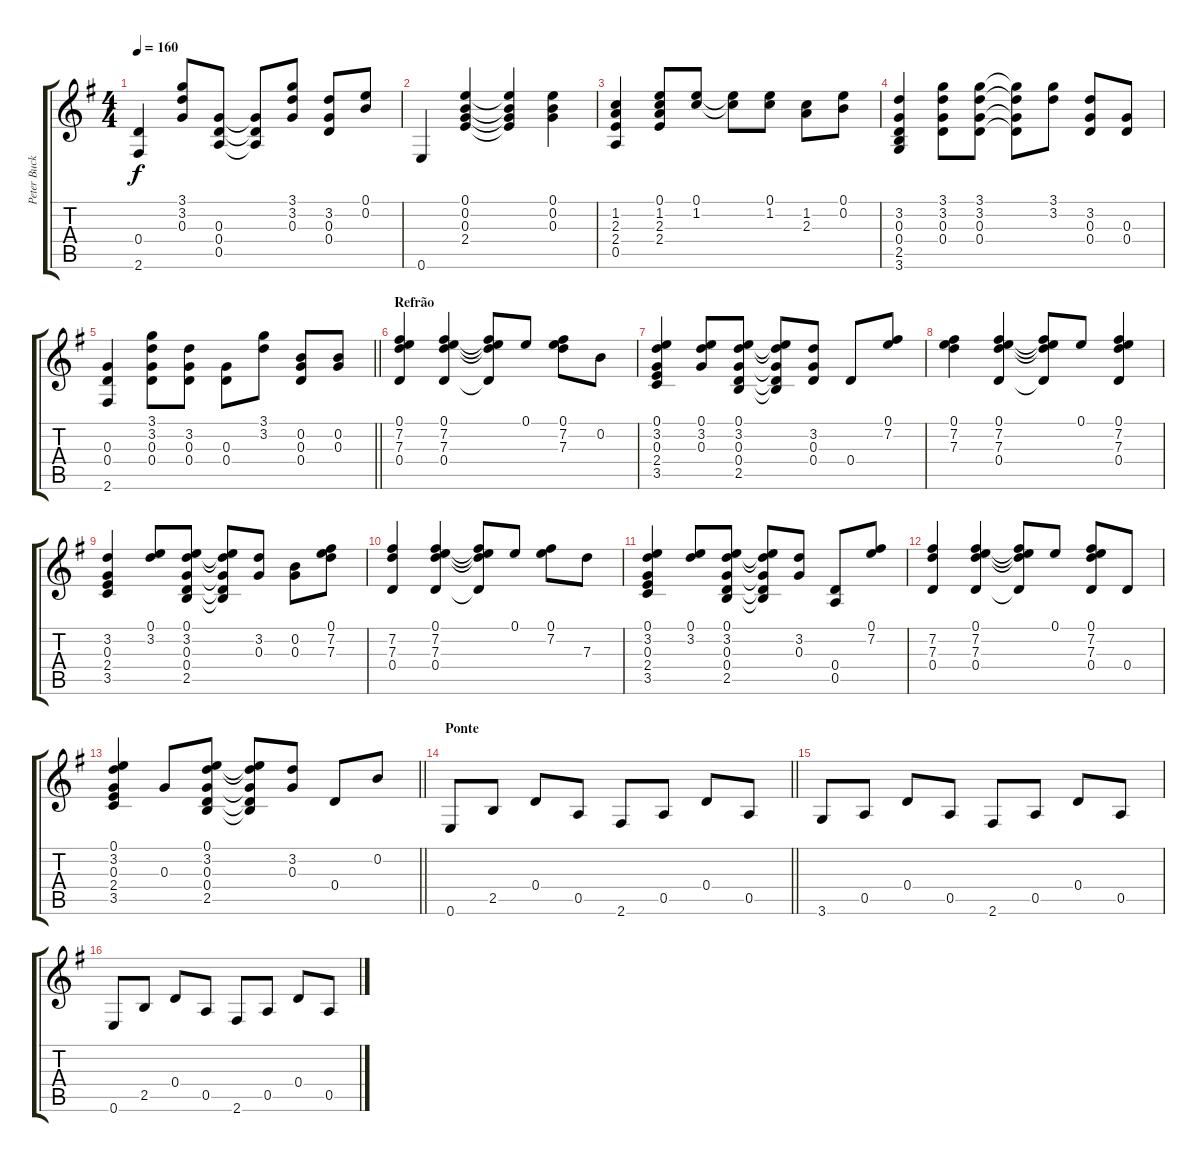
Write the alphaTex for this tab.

\track ("Peter Buck" "Peter Buck") {instrument electricguitarclean}
\staff {score tabs}
\tuning (E4 B3 G3 D3 A2 E2) {hide}
\ts (4 4)
\tempo 160
\clef g2
\ks g
(0.4 2.6).4{dy f} (3.1 3.2 0.3).8 (0.3 0.4 0.5).8 (0.3{t} 0.4{t} 0.5{t}).8 (3.1 3.2 0.3).8 (3.2 0.3 0.4).8 (0.1 0.2).8 |
0.6.4 (0.1 0.2 0.3 2.4).4 (0.1{t} 0.2{t} 0.3{t} 2.4{t}).4 (0.1 0.2 0.3).4 |
(1.2 2.3 2.4 0.5).4 (0.1 1.2 2.3 2.4).8 (0.1 1.2).8 (0.1{t} 1.2{t}).8 (0.1 1.2).8 (1.2 2.3).8 (0.1 0.2).8 |
(3.2 0.3 0.4 2.5 3.6).4 (3.1 3.2 0.3 0.4).8 (3.1 3.2 0.3 0.4).8 (3.1{t} 3.2{t} 0.3{t} 0.4{t}).8 (3.1 3.2).8 (3.2 0.3 0.4).8 (0.3 0.4).8 |
\barLineRight lightlight
(0.3 0.4 2.6).4 (3.1 3.2 0.3 0.4).8 (3.2 0.3 0.4).8 (0.3 0.4).8 (3.1 3.2).8 (0.2 0.3 0.4).8 (0.2 0.3).8 |
\section ("" "Refrão")
(0.1 7.2 7.3 0.4).4 (0.1 7.2 7.3 0.4).4 (0.1{t} 7.2{t} 7.3{t} 0.4{t}).8 0.1.8 (0.1 7.2 7.3).8 0.2.8 |
(0.1 3.2 0.3 2.4 3.5).4 (0.1 3.2 0.3).8 (0.1 3.2 0.3 0.4 2.5).8 (0.1{t} 3.2{t} 0.3{t} 0.4{t} 2.5{t}).8 (3.2 0.3 0.4).8 0.4.8 (0.1 7.2).8 |
(0.1 7.2 7.3).4 (0.1 7.2 7.3 0.4).4 (0.1{t} 7.2{t} 7.3{t} 0.4{t}).8 0.1.8 (0.1 7.2 7.3 0.4).4 |
(3.2 0.3 2.4 3.5).4 (0.1 3.2).8 (0.1 3.2 0.3 0.4 2.5).8 (0.1{t} 3.2{t} 0.3{t} 0.4{t} 2.5{t}).8 (3.2 0.3).8 (0.2 0.3).8 (0.1 7.2 7.3).8 |
(7.2 7.3 0.4).4 (0.1 7.2 7.3 0.4).4 (0.1{t} 7.2{t} 7.3{t} 0.4{t}).8 0.1.8 (0.1 7.2).8 7.3.8 |
(0.1 3.2 0.3 2.4 3.5).4 (0.1 3.2).8 (0.1 3.2 0.3 0.4 2.5).8 (0.1{t} 3.2{t} 0.3{t} 0.4{t} 2.5{t}).8 (3.2 0.3).8 (0.4 0.5).8 (0.1 7.2).8 |
(7.2 7.3 0.4).4 (0.1 7.2 7.3 0.4).4 (0.1{t} 7.2{t} 7.3{t} 0.4{t}).8 0.1.8 (0.1 7.2 7.3 0.4).8 0.4.8 |
\barLineRight lightlight
(0.1 3.2 0.3 2.4 3.5).4 0.3.8 (0.1 3.2 0.3 0.4 2.5).8 (0.1{t} 3.2{t} 0.3{t} 0.4{t} 2.5{t}).8 (3.2 0.3).8 0.4.8 0.2.8 |
\section ("" "Ponte")
\barLineRight lightlight
0.6.8{volume 13} 2.5.8 0.4.8 0.5.8 2.6.8 0.5.8 0.4.8 0.5.8 |
\section ("" "")
3.6.8 0.5.8 0.4.8 0.5.8 2.6.8 0.5.8 0.4.8 0.5.8 |
0.6.8 2.5.8 0.4.8 0.5.8 2.6.8 0.5.8 0.4.8 0.5.8
